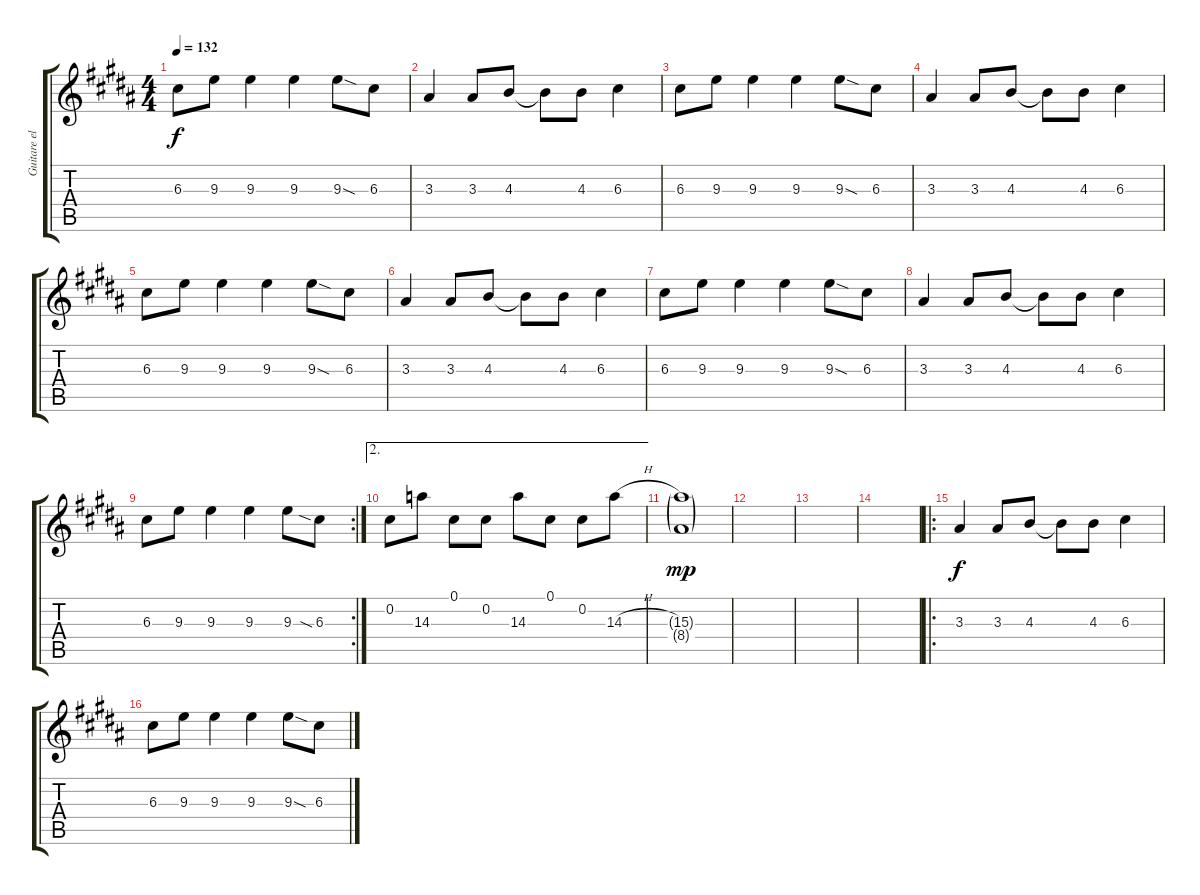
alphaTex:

\track ("Guitare elec. (Jon Buckland)" "Guitare el") {instrument overdrivenguitar}
\staff {score tabs}
\tuning (Db4 Db4 G3 D3 A2 E2) {hide}
\ts (4 4)
\tempo 132
\clef g2
\ks b
6.3.8{dy f} 9.3.8 9.3.4 9.3.4 9.3{sod}.8 6.3.8 |
3.3.4 3.3.8 4.3.8 4.3{t}.8 4.3.8 6.3.4 |
6.3.8 9.3.8 9.3.4 9.3.4 9.3{sod}.8 6.3.8 |
3.3.4 3.3.8 4.3.8 4.3{t}.8 4.3.8 6.3.4 |
6.3.8 9.3.8 9.3.4 9.3.4 9.3{sod}.8 6.3.8 |
3.3.4 3.3.8 4.3.8 4.3{t}.8 4.3.8 6.3.4 |
6.3.8 9.3.8 9.3.4 9.3.4 9.3{sod}.8 6.3.8 |
3.3.4 3.3.8 4.3.8 4.3{t}.8 4.3.8 6.3.4 |
\rc 2
6.3.8 9.3.8 9.3.4 9.3.4 9.3.8 6.3{sia}.8 |
\ae 2
0.2.8 14.3.8 0.1.8 0.2.8 14.3.8 0.1.8 0.2.8 14.3{h}.8 |
(15.3{g} 8.4{g}).1{dy mp} |
|
|
|
\ro
3.3.4{dy f} 3.3.8 4.3.8 4.3{t}.8 4.3.8 6.3.4 |
6.3.8 9.3.8 9.3.4 9.3.4 9.3{sod}.8 6.3.8
